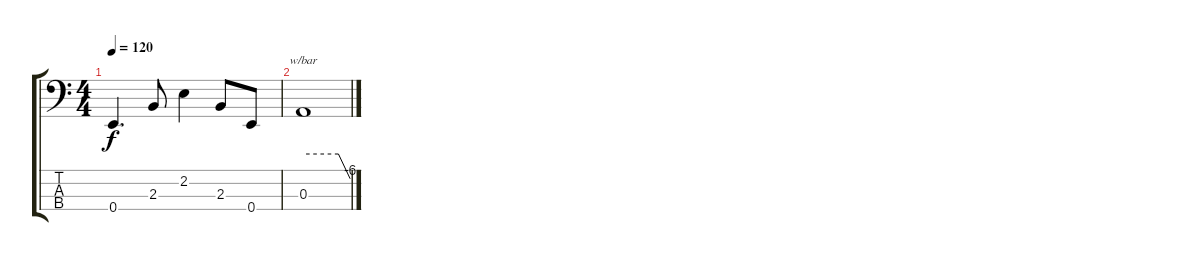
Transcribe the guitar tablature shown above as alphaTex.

\track "" {instrument electricbassfinger}
\staff {score tabs}
\tuning (G2 D2 A1 E1) {hide}
\ts (4 4)
\tempo 120
\clef f4
\ks c
0.4.4{d dy f} 2.3.8 2.2.4 2.3.8 0.4.8 |
0.3.1{tbe (custom default 0 0 45 0 60 -24)}
